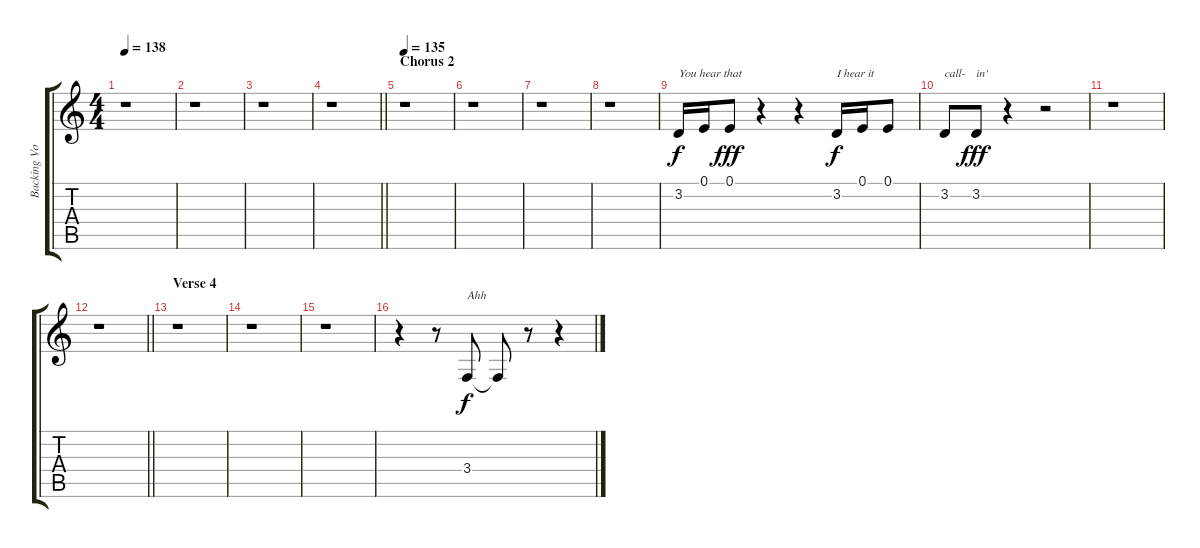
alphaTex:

\track ("Backing Vocals" "Backing Vo") {instrument lead2sawtooth}
\staff {score tabs}
\tuning (E4 B3 G3 D3 A2 E2) {hide}
\ts (4 4)
\tempo 138
\clef g2
\ks aminor
r.1{dy f} |
r.1 |
r.1 |
\barLineRight lightlight
r.1 |
\section ("" "Chorus 2")
\tempo 135
r.1 |
r.1 |
r.1 |
r.1 |
3.2.16{txt "You hear that" volume 10} 0.1.16 0.1.8{dy fff} r.4 r.4 3.2.16{txt "I hear it" dy f} 0.1.16 0.1.8 |
3.2.8{txt "call-"} 3.2.8{txt "in'" dy fff} r.4 r.2 |
r.1 |
\barLineRight lightlight
r.1 |
\section ("" "Verse 4")
r.1 |
r.1 |
r.1 |
r.4 r.8 3.4.8{txt "Ahh" dy f} 3.4{t}.8 r.8 r.4
